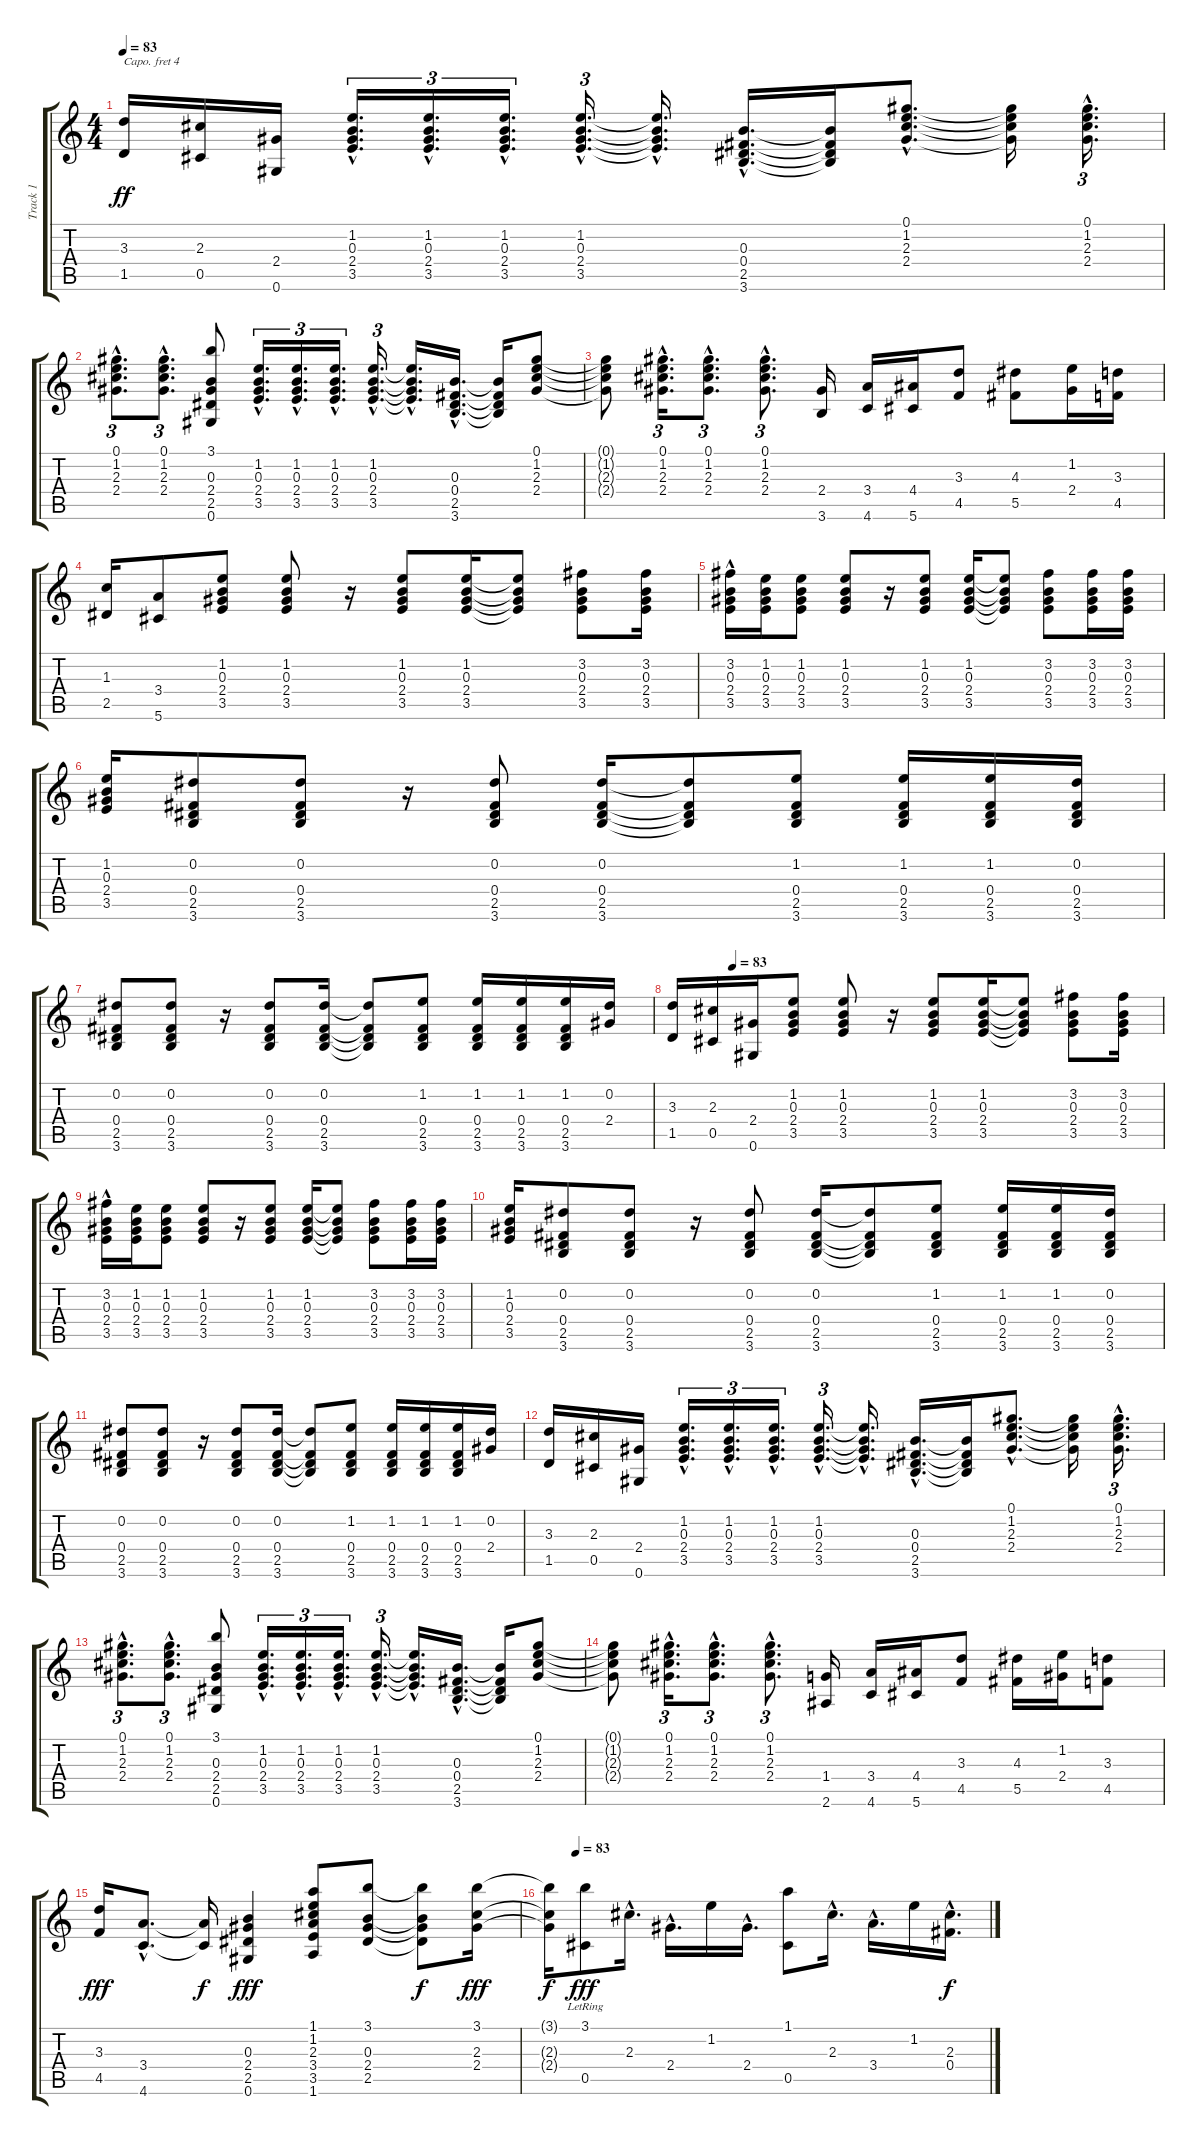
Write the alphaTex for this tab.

\track ("Track 1" "Track 1") {instrument acousticguitarsteel}
\staff {score tabs}
\capo 4
\tuning (E4 B3 G3 D3 A2 E2) {hide}
\ts (4 4)
\tempo 83
\clef g2
\ks c
(3.3 1.5).16{dy ff} (2.3 0.5).16 (2.4 0.6).16 (1.2{hac} 0.3{hac} 2.4{hac} 3.5{hac}).16{d tu (3 2)} (1.2{hac} 0.3{hac} 2.4{hac} 3.5{hac}).16{d tu (3 2)} (1.2{hac} 0.3{hac} 2.4{hac} 3.5{hac}).16{d tu (3 2)} (1.2 0.3{hac} 2.4{hac} 3.5{hac}).16{d tu (3 2)} (1.2{hac t} 0.3{hac t} 2.4{hac t} 3.5{hac t}).16{d} (0.3{hac} 0.4{hac} 2.5{hac} 3.6{hac}).16{d} (0.3{t} 0.4{t} 2.5{t} 3.6{t}).16 (0.1{hac} 1.2{hac} 2.3{hac} 2.4{hac}).8{d} (0.1{t} 1.2{t} 2.3{t} 2.4{t}).16 (0.1{hac} 1.2{hac} 2.3{hac} 2.4{hac}).16{d tu (3 2)} |
(0.1{hac} 1.2{hac} 2.3{hac} 2.4{hac}).8{d tu (3 2)} (0.1{hac} 1.2{hac} 2.3{hac} 2.4{hac}).8{d tu (3 2)} (3.1 0.3 2.4 2.5 0.6).8 (1.2{hac} 0.3{hac} 2.4{hac} 3.5{hac}).16{d tu (3 2)} (1.2{hac} 0.3{hac} 2.4{hac} 3.5{hac}).16{d tu (3 2)} (1.2{hac} 0.3{hac} 2.4{hac} 3.5{hac}).16{d tu (3 2)} (1.2{hac} 0.3{hac} 2.4{hac} 3.5{hac}).16{d tu (3 2)} (1.2{hac t} 0.3{hac t} 2.4{hac t} 3.5{hac t}).16{d} (0.3{hac} 0.4{hac} 2.5{hac} 3.6{hac}).16{d} (0.3{t} 0.4{t} 2.5{t} 3.6{t}).16 (0.1 1.2 2.3 2.4).8 |
(0.1{t} 1.2{t} 2.3{t} 2.4{t}).8 (0.1{hac} 1.2{hac} 2.3{hac} 2.4{hac}).16{d tu (3 2)} (0.1{hac} 1.2{hac} 2.3{hac} 2.4{hac}).8{d tu (3 2)} (0.1{hac} 1.2{hac} 2.3{hac} 2.4{hac}).8{d tu (3 2)} (2.4 3.6).16 (3.4 4.6).16 (4.4 5.6).16 (3.3 4.5).8 (4.3 5.5).8 (1.2 2.4).16 (3.3 4.5).16 |
(1.3 2.5).16 (3.4 5.6).8 (1.2 0.3 2.4 3.5).8 (1.2 0.3 2.4 3.5).8 r.16 (1.2 0.3 2.4 3.5).8 (1.2 0.3 2.4 3.5).16 (1.2{t} 0.3{t} 2.4{t} 3.5{t}).8 (3.2 0.3 2.4 3.5).8 (3.2 0.3 2.4 3.5).16 |
(3.2{hac} 0.3 2.4 3.5).16 (1.2 0.3 2.4 3.5).16 (1.2 0.3 2.4 3.5).8 (1.2 0.3 2.4 3.5).8 r.16 (1.2 0.3 2.4 3.5).8 (1.2 0.3 2.4 3.5).16 (1.2{t} 0.3{t} 2.4{t} 3.5{t}).8 (3.2 0.3 2.4 3.5).8 (3.2 0.3 2.4 3.5).16 (3.2 0.3 2.4 3.5).16 |
(1.2 0.3 2.4 3.5).16 (0.2 0.4 2.5 3.6).8 (0.2 0.4 2.5 3.6).8 r.16 (0.2 0.4 2.5 3.6).8 (0.2 0.4 2.5 3.6).16 (0.2{t} 0.4{t} 2.5{t} 3.6{t}).8 (1.2 0.4 2.5 3.6).8 (1.2 0.4 2.5 3.6).16 (1.2 0.4 2.5 3.6).16 (0.2 0.4 2.5 3.6).16 |
(0.2 0.4 2.5 3.6).8 (0.2 0.4 2.5 3.6).8 r.16 (0.2 0.4 2.5 3.6).8 (0.2 0.4 2.5 3.6).16 (0.2{t} 0.4{t} 2.5{t} 3.6{t}).8 (1.2 0.4 2.5 3.6).8 (1.2 0.4 2.5 3.6).16 (1.2 0.4 2.5 3.6).16 (1.2 0.4 2.5 3.6).16 (0.2 2.4).16 |
\tempo (83 0.125)
(3.3 1.5).16 (2.3 0.5).16 (2.4 0.6).16 (1.2 0.3 2.4 3.5).8 (1.2 0.3 2.4 3.5).8 r.16 (1.2 0.3 2.4 3.5).8 (1.2 0.3 2.4 3.5).16 (1.2{t} 0.3{t} 2.4{t} 3.5{t}).8 (3.2 0.3 2.4 3.5).8 (3.2 0.3 2.4 3.5).16 |
(3.2{hac} 0.3 2.4 3.5).16 (1.2 0.3 2.4 3.5).16 (1.2 0.3 2.4 3.5).8 (1.2 0.3 2.4 3.5).8 r.16 (1.2 0.3 2.4 3.5).8 (1.2 0.3 2.4 3.5).16 (1.2{t} 0.3{t} 2.4{t} 3.5{t}).8 (3.2 0.3 2.4 3.5).8 (3.2 0.3 2.4 3.5).16 (3.2 0.3 2.4 3.5).16 |
(1.2 0.3 2.4 3.5).16 (0.2 0.4 2.5 3.6).8 (0.2 0.4 2.5 3.6).8 r.16 (0.2 0.4 2.5 3.6).8 (0.2 0.4 2.5 3.6).16 (0.2{t} 0.4{t} 2.5{t} 3.6{t}).8 (1.2 0.4 2.5 3.6).8 (1.2 0.4 2.5 3.6).16 (1.2 0.4 2.5 3.6).16 (0.2 0.4 2.5 3.6).16 |
(0.2 0.4 2.5 3.6).8 (0.2 0.4 2.5 3.6).8 r.16 (0.2 0.4 2.5 3.6).8 (0.2 0.4 2.5 3.6).16 (0.2{t} 0.4{t} 2.5{t} 3.6{t}).8 (1.2 0.4 2.5 3.6).8 (1.2 0.4 2.5 3.6).16 (1.2 0.4 2.5 3.6).16 (1.2 0.4 2.5 3.6).16 (0.2 2.4).16 |
(3.3 1.5).16 (2.3 0.5).16 (2.4 0.6).16 (1.2{hac} 0.3{hac} 2.4{hac} 3.5{hac}).16{d tu (3 2)} (1.2{hac} 0.3{hac} 2.4{hac} 3.5{hac}).16{d tu (3 2)} (1.2{hac} 0.3{hac} 2.4{hac} 3.5{hac}).16{d tu (3 2)} (1.2 0.3{hac} 2.4{hac} 3.5{hac}).16{d tu (3 2)} (1.2{hac t} 0.3{hac t} 2.4{hac t} 3.5{hac t}).16{d} (0.3{hac} 0.4{hac} 2.5{hac} 3.6{hac}).16{d} (0.3{t} 0.4{t} 2.5{t} 3.6{t}).16 (0.1{hac} 1.2{hac} 2.3{hac} 2.4{hac}).8{d} (0.1{t} 1.2{t} 2.3{t} 2.4{t}).16 (0.1{hac} 1.2{hac} 2.3{hac} 2.4{hac}).16{d tu (3 2)} |
(0.1{hac} 1.2{hac} 2.3{hac} 2.4{hac}).8{d tu (3 2)} (0.1{hac} 1.2{hac} 2.3{hac} 2.4{hac}).8{d tu (3 2)} (3.1 0.3 2.4 2.5 0.6).8 (1.2{hac} 0.3{hac} 2.4{hac} 3.5{hac}).16{d tu (3 2)} (1.2{hac} 0.3{hac} 2.4{hac} 3.5{hac}).16{d tu (3 2)} (1.2{hac} 0.3{hac} 2.4{hac} 3.5{hac}).16{d tu (3 2)} (1.2{hac} 0.3{hac} 2.4{hac} 3.5{hac}).16{d tu (3 2)} (1.2{hac t} 0.3{hac t} 2.4{hac t} 3.5{hac t}).16{d} (0.3{hac} 0.4{hac} 2.5{hac} 3.6{hac}).16{d} (0.3{t} 0.4{t} 2.5{t} 3.6{t}).16 (0.1 1.2 2.3 2.4).8 |
(0.1{t} 1.2{t} 2.3{t} 2.4{t}).8 (0.1{hac} 1.2{hac} 2.3{hac} 2.4{hac}).16{d tu (3 2)} (0.1{hac} 1.2{hac} 2.3{hac} 2.4{hac}).8{d tu (3 2)} (0.1{hac} 1.2{hac} 2.3{hac} 2.4{hac}).8{d tu (3 2)} (1.4 2.6).16 (3.4 4.6).16 (4.4 5.6).16 (3.3 4.5).8 (4.3 5.5).16 (1.2 2.4).16 (3.3 4.5).8 |
(3.3 4.5).16{dy fff} (3.4{hac} 4.6{hac}).8{d} (3.4{t} 4.6{t}).16{dy f} (0.3 2.4 2.5 0.6).4{dy fff} (1.1 1.2 2.3 3.4 3.5 1.6).8 (3.1 0.3 2.4 2.5).8 (3.1{t} 0.3{t} 2.4{t} 2.5{t}).8{dy f} (3.1 2.3 2.4).16{dy fff} |
\tempo (83 0.0625)
(3.1{t} 2.3{t} 2.4{t}).16{dy f} (3.1 0.5{lr}).8{dy fff instrument acousticguitarsteel} 2.3{hac}.16{d} 2.4{hac}.16{d} 1.2.16 2.4{hac}.16{d} (1.1 0.5).8 2.3{hac}.16{d} 3.4{hac}.16{d} 1.2.16 (2.3{hac} 0.4{hac}).16{d dy f}
